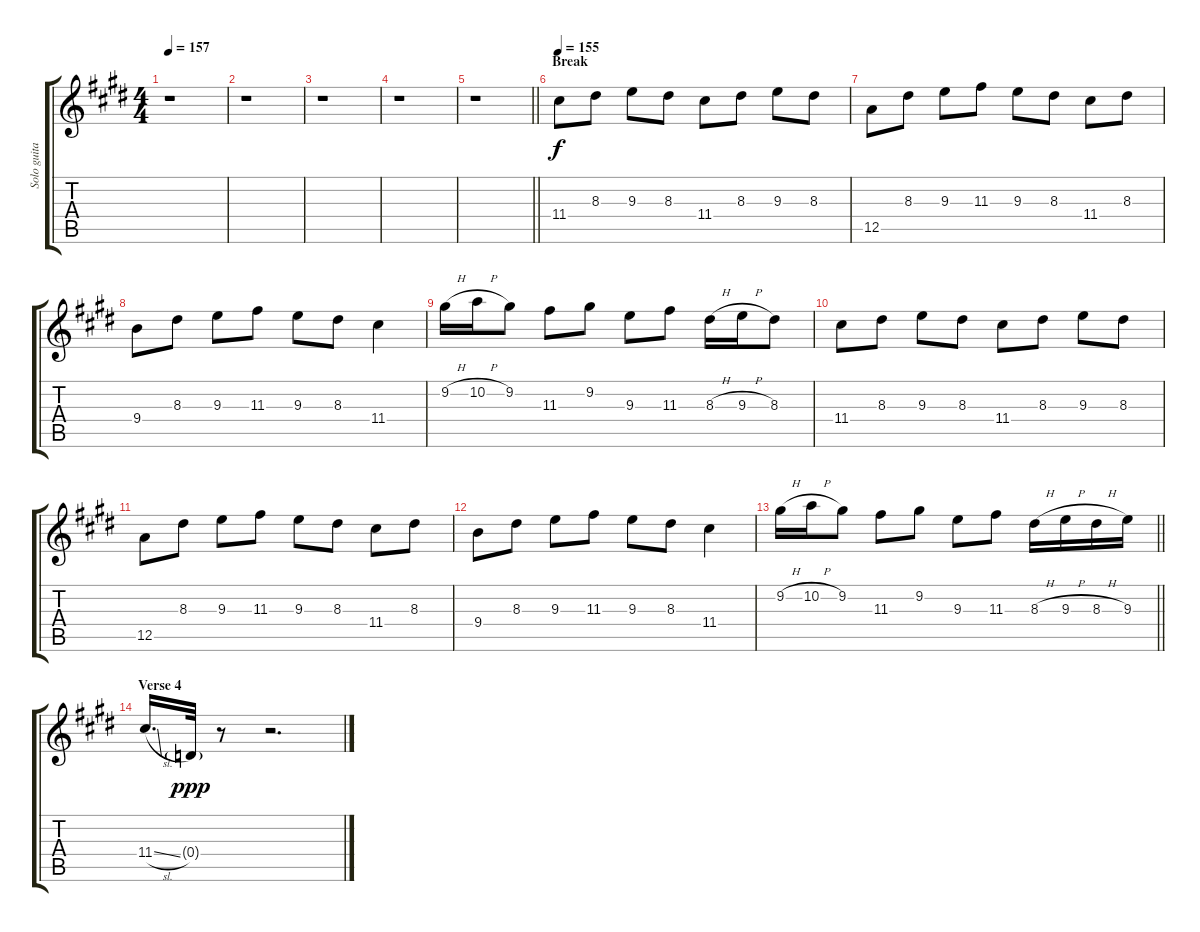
\track ("Solo guitar (Andre Olbrich)" "Solo guita") {instrument distortionguitar}
\staff {score tabs}
\tuning (E4 B3 G3 D3 A2 E2) {hide}
\ts (4 4)
\tempo 157
\clef g2
\ks c#minor
r.1{dy f} |
r.1 |
r.1 |
r.1 |
\barLineRight lightlight
r.1 |
\section ("" "Break")
\tempo 155
11.4.8 8.3.8 9.3.8 8.3.8 11.4.8 8.3.8 9.3.8 8.3.8 |
12.5.8 8.3.8 9.3.8 11.3.8 9.3.8 8.3.8 11.4.8 8.3.8 |
9.4.8 8.3.8 9.3.8 11.3.8 9.3.8 8.3.8 11.4.4 |
9.2{h}.16 10.2{h}.16 9.2.8 11.3.8 9.2.8 9.3.8 11.3.8 8.3{h}.16 9.3{h}.16 8.3.8 |
11.4.8 8.3.8 9.3.8 8.3.8 11.4.8 8.3.8 9.3.8 8.3.8 |
12.5.8 8.3.8 9.3.8 11.3.8 9.3.8 8.3.8 11.4.8 8.3.8 |
9.4.8 8.3.8 9.3.8 11.3.8 9.3.8 8.3.8 11.4.4 |
\barLineRight lightlight
9.2{h}.16 10.2{h}.16 9.2.8 11.3.8 9.2.8 9.3.8 11.3.8 8.3{h}.16 9.3{h}.16 8.3{h}.16 9.3.16 |
\section ("" "Verse 4")
11.4{sl}.16{d} 0.4{g}.32{dy ppp} r.8 r.2{d}
